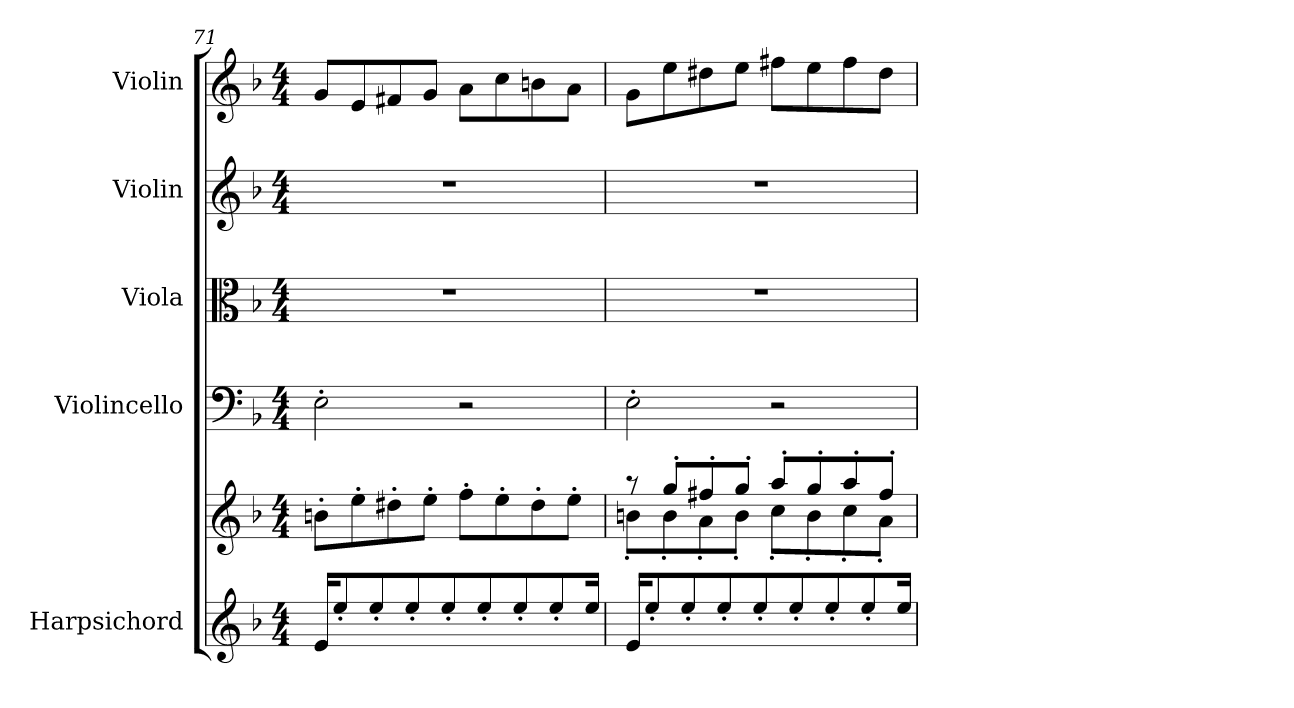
**kern	**kern	**kern	**kern	**kern	**kern
*part5	*part5	*part4	*part3	*part2	*part1
*staff6	*staff5	*staff4	*staff3	*staff2	*staff1
*I"Harpsichord	*	*I"Violincello	*I"Viola	*I"Violin	*I"Violin
*I'Hpschd	*	*I'Vc	*I'Vla	*I'Vln	*I'Vln
!!LO:LB:g=z
*clefG2	*clefG2	*clefF4	*clefC3	*clefG2	*clefG2
*k[b-]	*k[b-]	*k[b-]	*k[b-]	*k[b-]	*k[b-]
*M4/4	*M4/4	*M4/4	*M4/4	*M4/4	*M4/4
=71	=71	=71	=71	=71	=71
16e/KL	8bn'\L	2E'\	1r	1r	8g/L
8ee'/	.	.	.	.	.
.	8ee'\	.	.	.	8e/
8ee'/	.	.	.	.	.
.	8dd#X'\	.	.	.	8f#X/
8ee'/	.	.	.	.	.
.	8ee'\J	.	.	.	8g/J
8ee'/	.	.	.	.	.
.	8ff'\L	2r	.	.	8a\L
8ee'/	.	.	.	.	.
.	8ee'\	.	.	.	8cc\
8ee'/	.	.	.	.	.
.	8dd#'\	.	.	.	8bn\
8ee'/	.	.	.	.	.
.	8ee'\J	.	.	.	8a\J
16ee/Jk	.	.	.	.	.
=72	=72	=72	=72	=72	=72
*	*^	*	*	*	*
16e/KL	8r	8bn'\L	2E'\	1r	1r	8g\L
8ee'/	.	.	.	.	.	.
.	8gg'/L	8b'\	.	.	.	8ee\
8ee'/	.	.	.	.	.	.
.	8ff#X'/	8a'\	.	.	.	8dd#X\
8ee'/	.	.	.	.	.	.
.	8gg'/J	8b'\J	.	.	.	8ee\J
8ee'/	.	.	.	.	.	.
.	8aa'/L	8cc'\L	2r	.	.	8ff#X\L
8ee'/	.	.	.	.	.	.
.	8gg'/	8b'\	.	.	.	8ee\
8ee'/	.	.	.	.	.	.
.	8aa'/	8cc'\	.	.	.	8ff#\
8ee'/	.	.	.	.	.	.
.	8ff#'/J	8a'\J	.	.	.	8dd#\J
16ee/Jk	.	.	.	.	.	.
*	*v	*v	*	*	*	*
=	=	=	=	=	=
*-	*-	*-	*-	*-	*-
